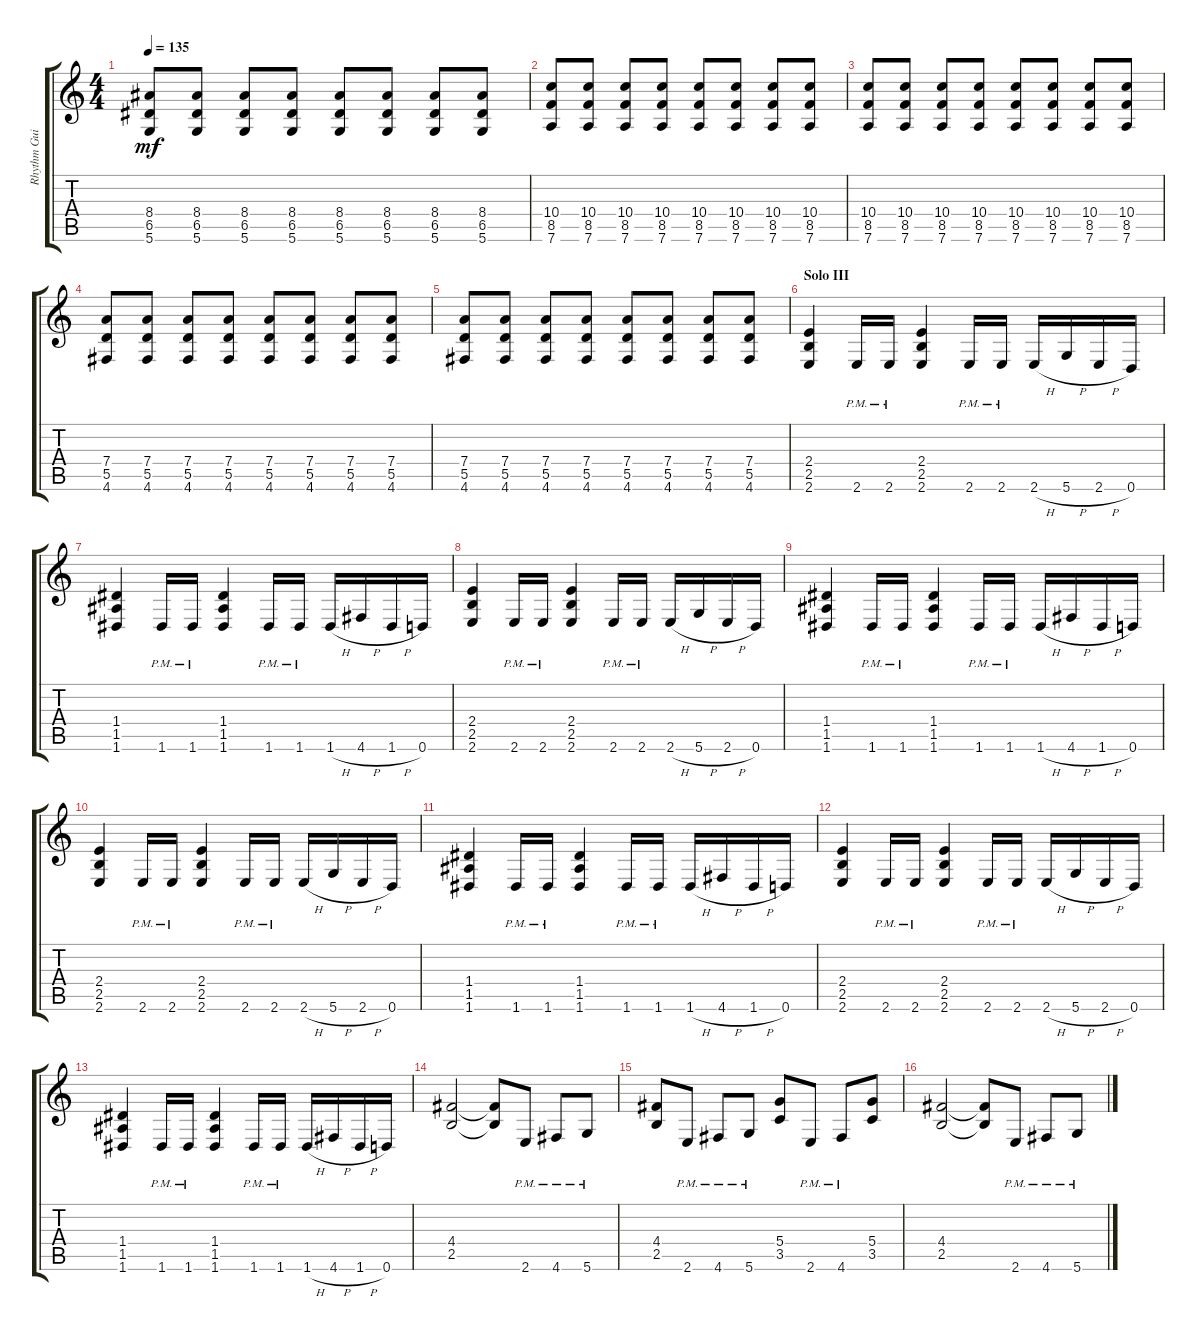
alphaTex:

\track ("Rhythm Guitar (L)" "Rhythm Gui") {instrument electricbassfinger}
\staff {score tabs}
\tuning (E4 B3 G3 D3 A2 D2) {hide}
\ts (4 4)
\tempo 135
\clef g2
\ks c
(8.4 6.5 5.6).8{dy mf} (8.4 6.5 5.6).8 (8.4 6.5 5.6).8 (8.4 6.5 5.6).8 (8.4 6.5 5.6).8 (8.4 6.5 5.6).8 (8.4 6.5 5.6).8 (8.4 6.5 5.6).8 |
(10.4 8.5 7.6).8 (10.4 8.5 7.6).8 (10.4 8.5 7.6).8 (10.4 8.5 7.6).8 (10.4 8.5 7.6).8 (10.4 8.5 7.6).8 (10.4 8.5 7.6).8 (10.4 8.5 7.6).8 |
(10.4 8.5 7.6).8 (10.4 8.5 7.6).8 (10.4 8.5 7.6).8 (10.4 8.5 7.6).8 (10.4 8.5 7.6).8 (10.4 8.5 7.6).8 (10.4 8.5 7.6).8 (10.4 8.5 7.6).8 |
(7.4 5.5 4.6).8 (7.4 5.5 4.6).8 (7.4 5.5 4.6).8 (7.4 5.5 4.6).8 (7.4 5.5 4.6).8 (7.4 5.5 4.6).8 (7.4 5.5 4.6).8 (7.4 5.5 4.6).8 |
(7.4 5.5 4.6).8 (7.4 5.5 4.6).8 (7.4 5.5 4.6).8 (7.4 5.5 4.6).8 (7.4 5.5 4.6).8 (7.4 5.5 4.6).8 (7.4 5.5 4.6).8 (7.4 5.5 4.6).8 |
\section ("" "Solo III")
(2.4 2.5 2.6).4 2.6{pm}.16 2.6{pm}.16 (2.4 2.5 2.6).4 2.6{pm}.16 2.6{pm}.16 2.6{h}.16 5.6{h}.16 2.6{h}.16 0.6.16 |
(1.4 1.5 1.6).4 1.6{pm}.16 1.6{pm}.16 (1.4 1.5 1.6).4 1.6{pm}.16 1.6{pm}.16 1.6{h}.16 4.6{h}.16 1.6{h}.16 0.6.16 |
(2.4 2.5 2.6).4 2.6{pm}.16 2.6{pm}.16 (2.4 2.5 2.6).4 2.6{pm}.16 2.6{pm}.16 2.6{h}.16 5.6{h}.16 2.6{h}.16 0.6.16 |
(1.4 1.5 1.6).4 1.6{pm}.16 1.6{pm}.16 (1.4 1.5 1.6).4 1.6{pm}.16 1.6{pm}.16 1.6{h}.16 4.6{h}.16 1.6{h}.16 0.6.16 |
(2.4 2.5 2.6).4 2.6{pm}.16 2.6{pm}.16 (2.4 2.5 2.6).4 2.6{pm}.16 2.6{pm}.16 2.6{h}.16 5.6{h}.16 2.6{h}.16 0.6.16 |
(1.4 1.5 1.6).4 1.6{pm}.16 1.6{pm}.16 (1.4 1.5 1.6).4 1.6{pm}.16 1.6{pm}.16 1.6{h}.16 4.6{h}.16 1.6{h}.16 0.6.16 |
(2.4 2.5 2.6).4 2.6{pm}.16 2.6{pm}.16 (2.4 2.5 2.6).4 2.6{pm}.16 2.6{pm}.16 2.6{h}.16 5.6{h}.16 2.6{h}.16 0.6.16 |
(1.4 1.5 1.6).4 1.6{pm}.16 1.6{pm}.16 (1.4 1.5 1.6).4 1.6{pm}.16 1.6{pm}.16 1.6{h}.16 4.6{h}.16 1.6{h}.16 0.6.16 |
(4.4 2.5).2 (4.4{t} 2.5{t}).8 2.6{pm}.8 4.6{pm}.8 5.6{pm}.8 |
(4.4 2.5).8 2.6{pm}.8 4.6{pm}.8 5.6{pm}.8 (5.4 3.5).8 2.6{pm}.8 4.6{pm}.8 (5.4 3.5).8 |
(4.4 2.5).2 (4.4{t} 2.5{t}).8 2.6{pm}.8 4.6{pm}.8 5.6{pm}.8
